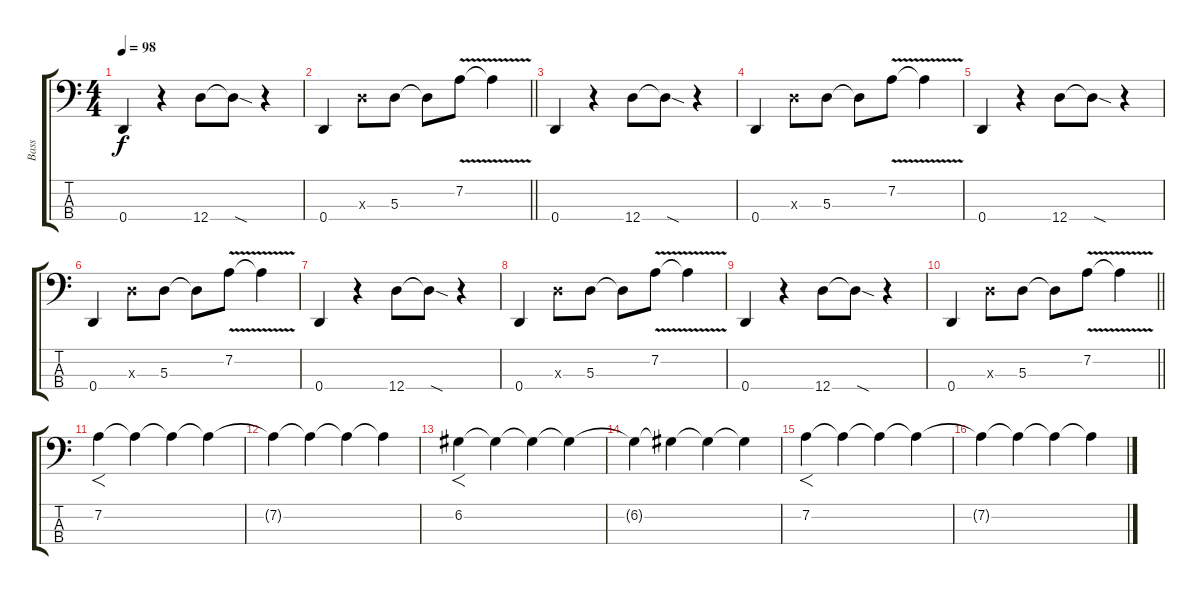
\track ("Bass" "Bass") {instrument electricbassfinger}
\staff {score tabs}
\tuning (G2 D2 A1 D1) {hide}
\ts (4 4)
\tempo 98
\clef f4
\ks c
0.4.4{dy f} r.4 12.4.8 12.4{sod t}.8 r.4 |
\barLineRight lightlight
0.4.4 5.3{x}.8 5.3.8 5.3{t}.8 7.2{v}.8 7.2{t}.4 |
\section ("" "")
0.4.4 r.4 12.4.8 12.4{sod t}.8 r.4 |
0.4.4 5.3{x}.8 5.3.8 5.3{t}.8 7.2{v}.8 7.2{t}.4 |
0.4.4 r.4 12.4.8 12.4{sod t}.8 r.4 |
0.4.4 5.3{x}.8 5.3.8 5.3{t}.8 7.2{v}.8 7.2{t}.4 |
0.4.4 r.4 12.4.8 12.4{sod t}.8 r.4 |
0.4.4 5.3{x}.8 5.3.8 5.3{t}.8 7.2{v}.8 7.2{t}.4 |
0.4.4 r.4 12.4.8 12.4{sod t}.8 r.4 |
\barLineRight lightlight
0.4.4 5.3{x}.8 5.3.8 5.3{t}.8 7.2{v}.8 7.2{t}.4 |
\section ("" "")
7.2.4{f} 7.2{t}.4 7.2{t}.4 7.2{t}.4 |
7.2{t}.4 7.2{t}.4 7.2{t}.4 7.2{t}.4 |
6.2.4{f} 6.2{t}.4 6.2{t}.4 6.2{t}.4 |
6.2{t}.4 6.2{t}.4 6.2{t}.4 6.2{t}.4 |
7.2.4{f} 7.2{t}.4 7.2{t}.4 7.2{t}.4 |
7.2{t}.4 7.2{t}.4 7.2{t}.4 7.2{t}.4
